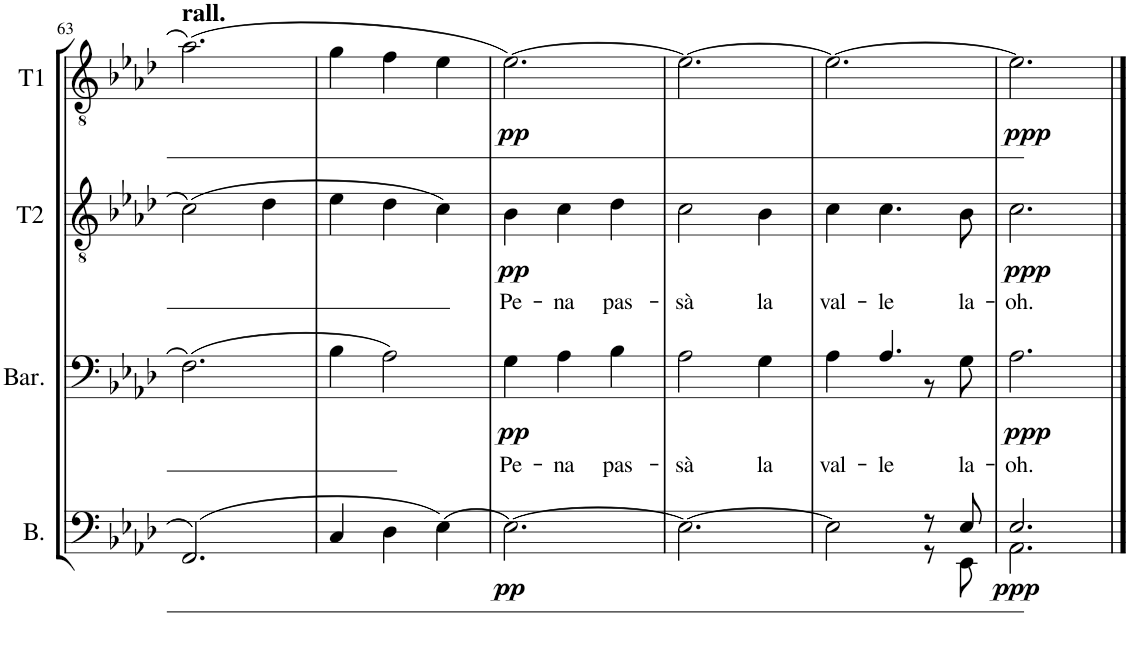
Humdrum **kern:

**kern	**dynam	**kern	**text	**dynam	**kern	**text	**dynam	**kern	**dynam
*part4	*part4	*part3	*part3	*part3	*part2	*part2	*part2	*part1	*part1
*staff4	*staff4	*staff3	*staff3	*staff3	*staff2	*staff2	*staff2	*staff1	*staff1
*I"Bass	*	*I"Baritone	*	*	*I"Tenor2	*	*	*I"Tenor1	*
*I'B.	*	*I'Bar.	*	*	*I'T2	*	*	*I'T1	*
!!LO:PB:g=z
*clefF4	*	*clefF4	*	*	*clefGv2	*	*	*clefGv2	*
*k[b-e-a-d-]	*	*k[b-e-a-d-]	*	*	*k[b-e-a-d-]	*	*	*k[b-e-a-d-]	*
*M3/4	*	*M3/4	*	*	*M3/4	*	*	*M3/4	*
=63	=63	=63	=63	=63	=63	=63	=63	=63	=63
!	!	!	!	!	!	!	!	!LO:TX:a:B:t=rall.	!
(2.FF/	.	(2.F\	.	.	(2c\	.	.	(2.a-\	.
.	.	.	.	.	4d-\	.	.	.	.
=64	=64	=64	=64	=64	=64	=64	=64	=64	=64
4C/	.	4B-\	.	.	4e-\	.	.	4g\	.
4D-\	.	2A-\)	.	.	4d-\	.	.	4f\	.
[4E-\)	.	.	.	.	4c\)	.	.	4e-\	.
=65	=65	=65	=65	=65	=65	=65	=65	=65	=65
!	!LO:DY:b	!	!LO:LY:b	!LO:DY:b	!	!LO:LY:b	!LO:DY:b	!	!LO:DY:b
2.E-\_	pp	4G\	Pe-	pp	4B-\	Pe-	pp	[2.e-\)	pp
!	!	!	!LO:LY:b	!	!	!LO:LY:b	!	!	!
.	.	4A-\	-na	.	4c\	-na	.	.	.
!	!	!	!LO:LY:b	!	!	!LO:LY:b	!	!	!
.	.	4B-\	pas-	.	4d-\	pas-	.	.	.
=66	=66	=66	=66	=66	=66	=66	=66	=66	=66
!	!	!	!LO:LY:b	!	!	!LO:LY:b	!	!	!
2.E-\_	.	2A-\	-sà	.	2c\	-sà	.	2.e-\_	.
!	!	!	!LO:LY:b	!	!	!LO:LY:b	!	!	!
.	.	4G\	la	.	4B-\	la	.	.	.
=67	=67	=67	=67	=67	=67	=67	=67	=67	=67
*^	*	*	*	*	*	*	*	*	*
!	!	!	!	!LO:LY:b	!	!	!LO:LY:b	!	!	!
*	*	*	*^	*	*	*	*	*	*	*
2E-\]	2ryy	.	4A-\	2ryy	val-	.	4c\	val-	.	2.e-\_	.
!	!	!	!	!	!LO:LY:b	!	!	!LO:LY:b	!	!	!
.	.	.	4.A-/	.	-le	.	4.c\	-le	.	.	.
8r	8r	.	.	8r	.	.	.	.	.	.	.
!	!	!	!	!	!LO:LY:b	!	!	!LO:LY:b	!	!	!
8E-/	8EE-\	.	8G\	8ryy	la-	.	8B-\	la-	.	.	.
=68	=68	=68	=68	=68	=68	=68	=68	=68	=68	=68	=68
!	!	!LO:DY:b	!	!	!LO:LY:b	!LO:DY:b	!	!LO:LY:b	!LO:DY:b	!	!LO:DY:b
*	*	*	*v	*v	*	*	*	*	*	*	*
2.E-/	2.AA-\	ppp	2.A-\	-oh.	ppp	2.c\	-oh.	ppp	2.e-\]	ppp
*v	*v	*	*	*	*	*	*	*	*	*
==	==	==	==	==	==	==	==	==	==
*-	*-	*-	*-	*-	*-	*-	*-	*-	*-
